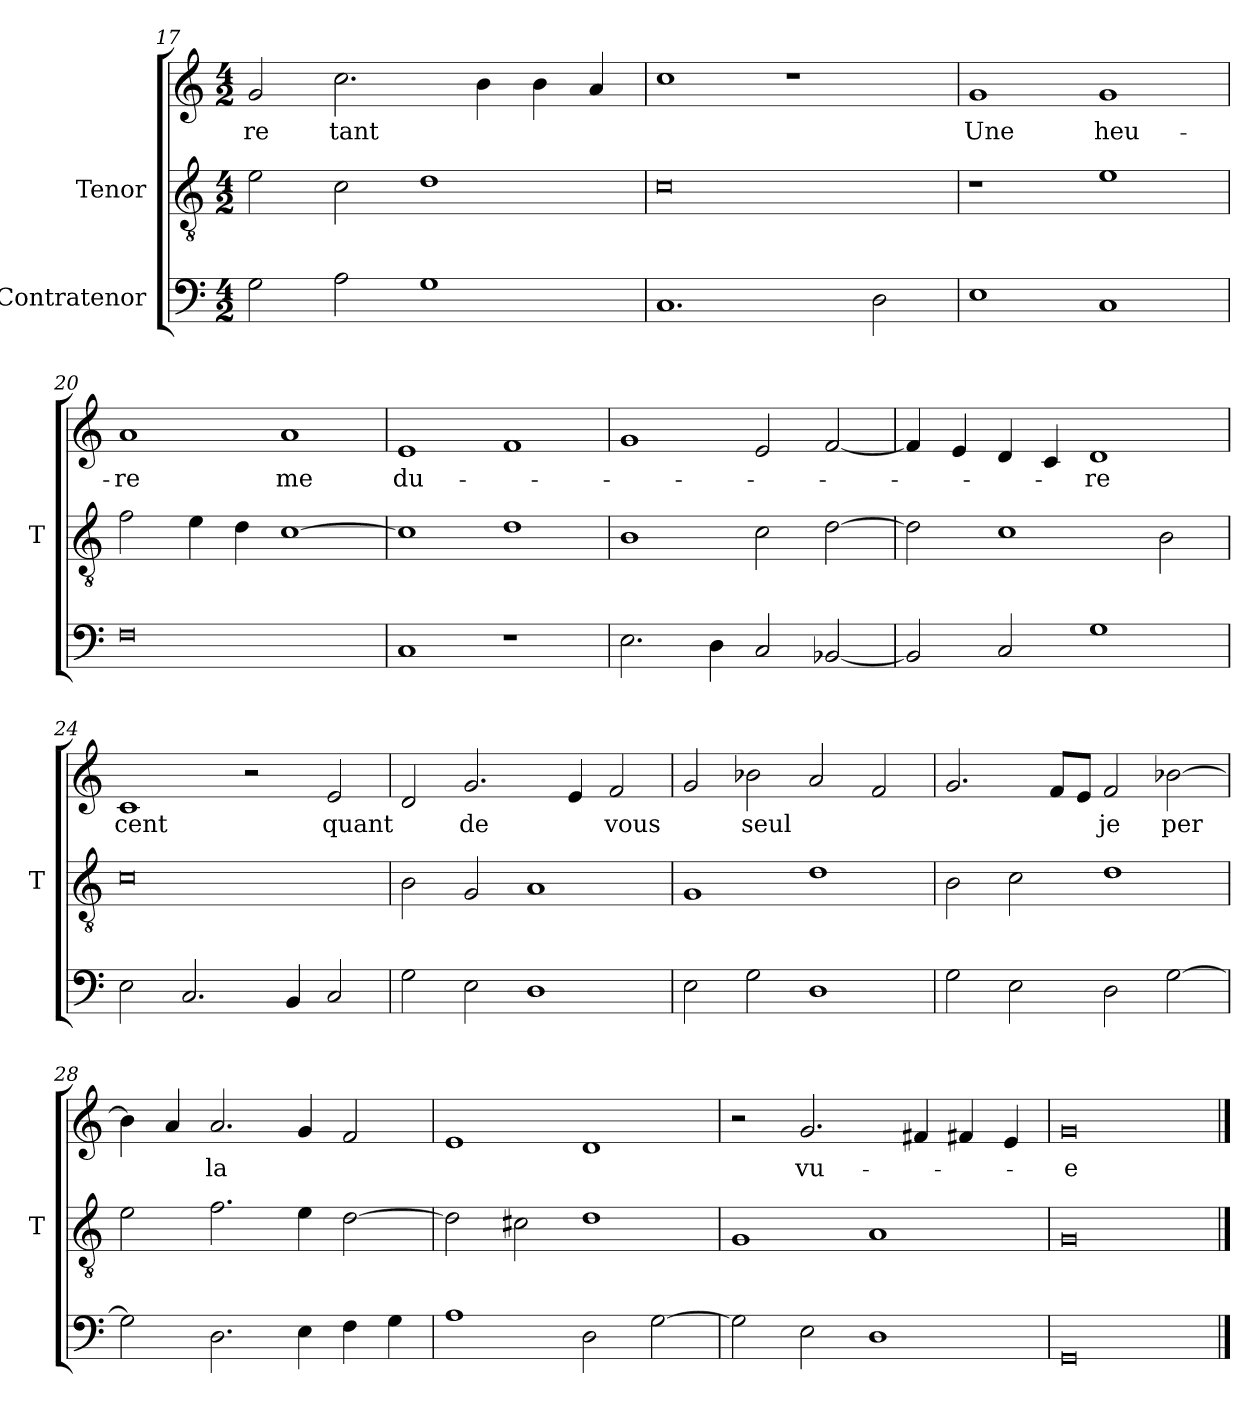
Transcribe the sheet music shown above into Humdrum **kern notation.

**kern	**kern	**kern	**text
*part3	*part2	*part1	*part1
*staff3	*staff2	*staff1	*staff1
*I"Contratenor	*I"Tenor	*	*
*	*I'T	*	*
*clefF4	*clefGv2	*clefG2	*
*M4/2	*M4/2	*M4/2	*
=17	=17	=17	=17
2G	2e	2g	-re
2A	2c	2.cc	-tant
1G	1d	.	.
.	.	4b	.
.	.	4b	.
.	.	4a	.
=18	=18	=18	=18
1.C	0c	1cc	.
.	.	1r	.
2D	.	.	.
=19	=19	=19	=19
1E	1r	1g	-Une
1C	1e	1g	heu-
=20	=20	=20	=20
0F	2f	1a	-re
.	4e	.	.
.	4d	.	.
.	[1c	1a	-me
=21	=21	=21	=21
1C	1c]	1e	du-
1r	1d	1f	.
=22	=22	=22	=22
2.E	1B	1g	.
4D	.	.	.
2C	2c	2e	.
[2BB-X	[2d	[2f	.
=23	=23	=23	=23
2BB-]	2d]	4f]	.
.	.	4e	.
2C	1c	4d	.
.	.	4c	.
1G	.	1d	-re
.	2B	.	.
=24	=24	=24	=24
2E	0c	1c	-cent
2.C	.	.	.
.	.	2r	.
4BB	.	.	.
2C	.	2e	-quant
=25	=25	=25	=25
2G	2B	2d	.
2E	2G	2.g	-de
1D	1A	.	.
.	.	4e	.
.	.	2f	-vous
=26	=26	=26	=26
2E	1G	2g	.
2G	.	2b-X	-seul
1D	1d	2a	.
.	.	2f	.
=27	=27	=27	=27
2G	2B	2.g	.
2E	2c	.	.
.	.	8f/L	.
.	.	8e/J	.
2D	1d	2f	-je
[2G	.	[2b-X	-per
=28	=28	=28	=28
2G]	2e	4b-]	.
.	.	4a	.
2.D	2.f	2.a	-la
4E	4e	4g	.
4F	[2d	2f	.
4G	.	.	.
=29	=29	=29	=29
1A	2d]	1e	.
.	2c#X	.	.
2D	1d	1d	.
[2G	.	.	.
=30	=30	=30	=30
2G]	1G	2r	.
2E	.	2.g	vu-
1D	1A	.	.
.	.	4f#X	.
.	.	4f#X	.
.	.	4e	.
=31	=31	=31	=31
0GG	0G	0g	-e
==	==	==	==
*-	*-	*-	*-
